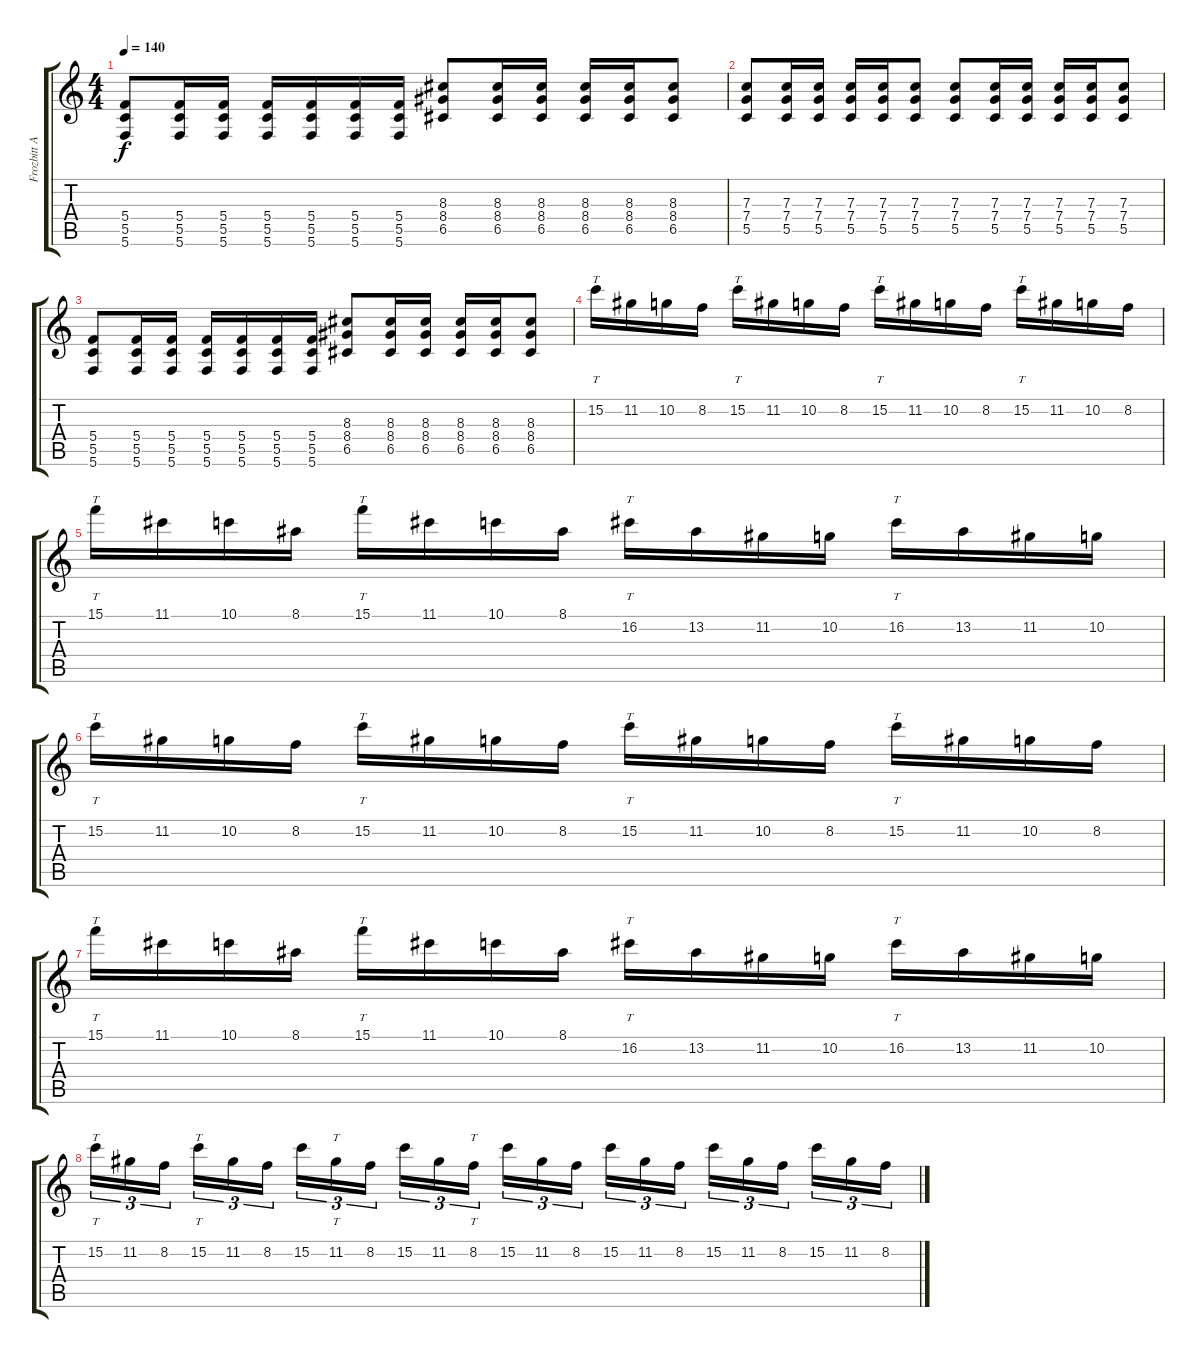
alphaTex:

\track ("Frozbitt Addictorius" "Frozbitt A") {instrument distortionguitar}
\staff {score tabs}
\tuning (D4 A3 F3 C3 G2 C2) {hide}
\ts (4 4)
\tempo 140
\clef g2
\ks c
(5.4 5.5 5.6).8{dy f} (5.4 5.5 5.6).16 (5.4 5.5 5.6).16 (5.4 5.5 5.6).16 (5.4 5.5 5.6).16 (5.4 5.5 5.6).16 (5.4 5.5 5.6).16 (8.3 8.4 6.5).8 (8.3 8.4 6.5).16 (8.3 8.4 6.5).16 (8.3 8.4 6.5).16 (8.3 8.4 6.5).16 (8.3 8.4 6.5).8 |
(7.3 7.4 5.5).8 (7.3 7.4 5.5).16 (7.3 7.4 5.5).16 (7.3 7.4 5.5).16 (7.3 7.4 5.5).16 (7.3 7.4 5.5).8 (7.3 7.4 5.5).8 (7.3 7.4 5.5).16 (7.3 7.4 5.5).16 (7.3 7.4 5.5).16 (7.3 7.4 5.5).16 (7.3 7.4 5.5).8 |
(5.4 5.5 5.6).8 (5.4 5.5 5.6).16 (5.4 5.5 5.6).16 (5.4 5.5 5.6).16 (5.4 5.5 5.6).16 (5.4 5.5 5.6).16 (5.4 5.5 5.6).16 (8.3 8.4 6.5).8 (8.3 8.4 6.5).16 (8.3 8.4 6.5).16 (8.3 8.4 6.5).16 (8.3 8.4 6.5).16 (8.3 8.4 6.5).8 |
15.2.16{tt} 11.2.16 10.2.16 8.2.16 15.2.16{tt} 11.2.16 10.2.16 8.2.16 15.2.16{tt} 11.2.16 10.2.16 8.2.16 15.2.16{tt} 11.2.16 10.2.16 8.2.16 |
15.1.16{tt} 11.1.16 10.1.16 8.1.16 15.1.16{tt} 11.1.16 10.1.16 8.1.16 16.2.16{tt} 13.2.16 11.2.16 10.2.16 16.2.16{tt} 13.2.16 11.2.16 10.2.16 |
15.2.16{tt} 11.2.16 10.2.16 8.2.16 15.2.16{tt} 11.2.16 10.2.16 8.2.16 15.2.16{tt} 11.2.16 10.2.16 8.2.16 15.2.16{tt} 11.2.16 10.2.16 8.2.16 |
15.1.16{tt} 11.1.16 10.1.16 8.1.16 15.1.16{tt} 11.1.16 10.1.16 8.1.16 16.2.16{tt} 13.2.16 11.2.16 10.2.16 16.2.16{tt} 13.2.16 11.2.16 10.2.16 |
15.2.16{tt tu (3 2)} 11.2.16{tu (3 2)} 8.2.16{tu (3 2)} 15.2.16{tt tu (3 2)} 11.2.16{tu (3 2)} 8.2.16{tu (3 2)} 15.2.16{tu (3 2)} 11.2.16{tt tu (3 2)} 8.2.16{tu (3 2)} 15.2.16{tu (3 2)} 11.2.16{tu (3 2)} 8.2.16{tt tu (3 2)} 15.2.16{tu (3 2)} 11.2.16{tu (3 2)} 8.2.16{tu (3 2)} 15.2.16{tu (3 2)} 11.2.16{tu (3 2)} 8.2.16{tu (3 2)} 15.2.16{tu (3 2)} 11.2.16{tu (3 2)} 8.2.16{tu (3 2)} 15.2.16{tu (3 2)} 11.2.16{tu (3 2)} 8.2.16{tu (3 2)}
